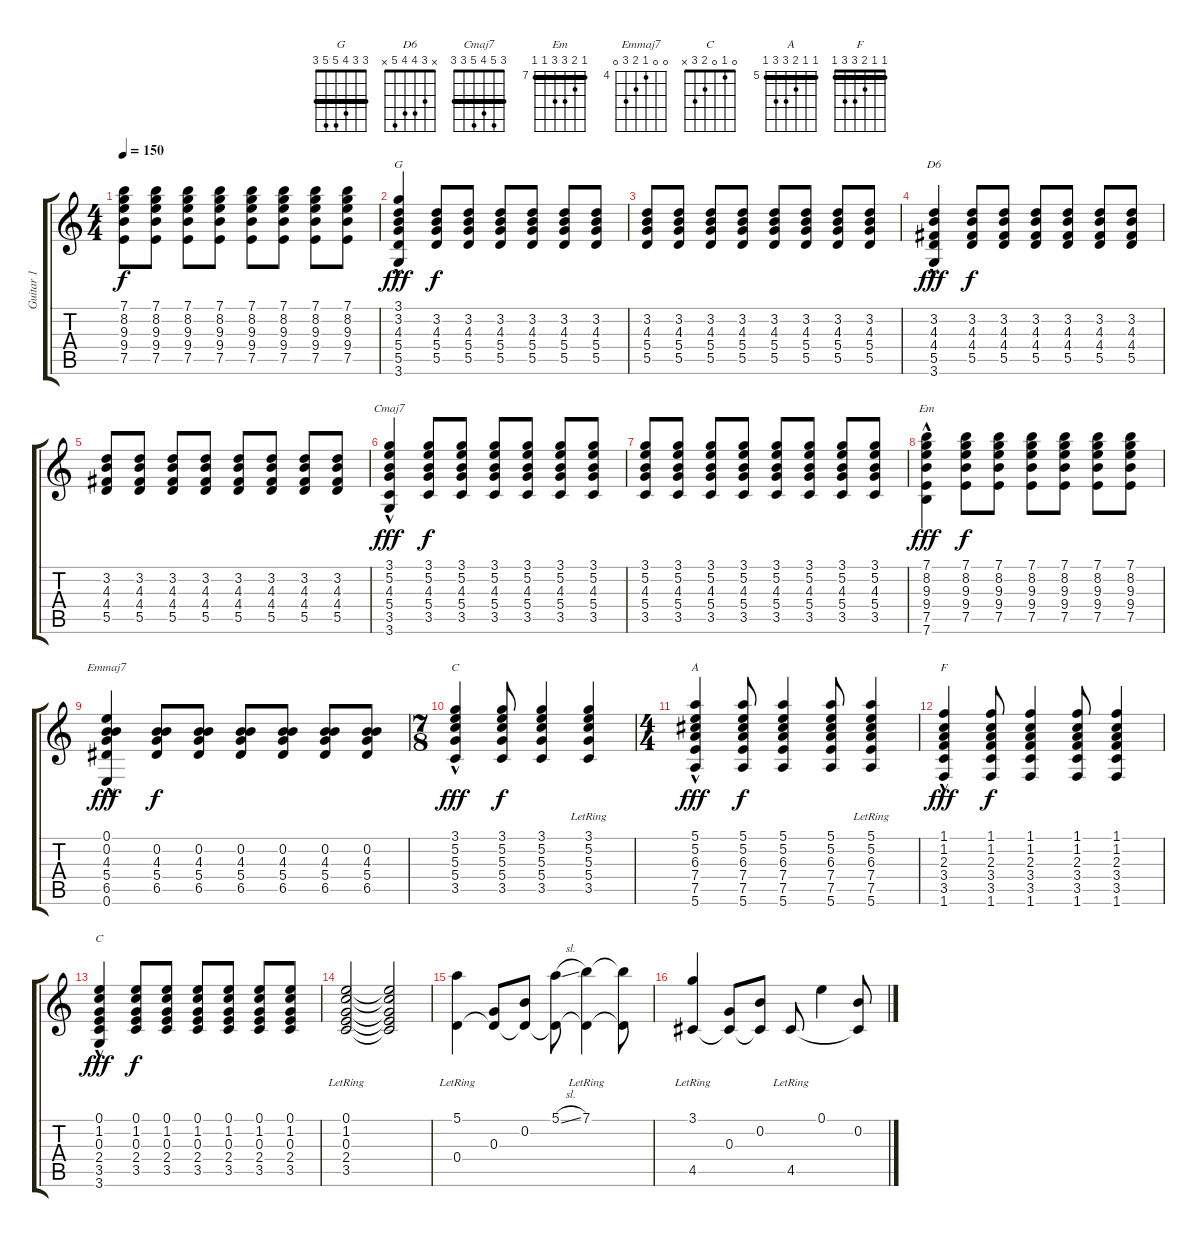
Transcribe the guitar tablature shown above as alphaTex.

\track ("Guitar 1" "Guitar 1") {instrument acousticguitarsteel}
\staff {score tabs}
\tuning (E4 B3 G3 D3 A2 E2) {hide}
\chord ("G" 3 3 4 5 5 3) {barre 3}
\chord ("D6" x 3 4 4 5 x)
\chord ("Cmaj7" 3 5 4 5 3 3) {barre 3}
\chord ("Em" 7 8 9 9 7 7) {firstfret 7 barre 7}
\chord ("Emmaj7" 0 0 4 5 6 0) {firstfret 4}
\chord ("C" 3 5 5 5 3 x) {barre 3}
\chord ("A" 5 5 6 7 7 5) {firstfret 5 barre 5}
\chord ("F" 1 1 2 3 3 1) {barre 1}
\chord ("C" 0 1 0 2 3 x)
\ts (4 4)
\tempo 150
\clef g2
\ks c
(7.1 8.2 9.3 9.4 7.5).8{dy f} (7.1 8.2 9.3 9.4 7.5).8 (7.1 8.2 9.3 9.4 7.5).8 (7.1 8.2 9.3 9.4 7.5).8 (7.1 8.2 9.3 9.4 7.5).8 (7.1 8.2 9.3 9.4 7.5).8 (7.1 8.2 9.3 9.4 7.5).8 (7.1 8.2 9.3 9.4 7.5).8 |
(3.1{hac} 3.2 4.3 5.4 5.5 3.6).4{ch "G" dy fff} (3.2 4.3 5.4 5.5).8{dy f} (3.2 4.3 5.4 5.5).8 (3.2 4.3 5.4 5.5).8 (3.2 4.3 5.4 5.5).8 (3.2 4.3 5.4 5.5).8 (3.2 4.3 5.4 5.5).8 |
(3.2 4.3 5.4 5.5).8 (3.2 4.3 5.4 5.5).8 (3.2 4.3 5.4 5.5).8 (3.2 4.3 5.4 5.5).8 (3.2 4.3 5.4 5.5).8 (3.2 4.3 5.4 5.5).8 (3.2 4.3 5.4 5.5).8 (3.2 4.3 5.4 5.5).8 |
(3.2 4.3 4.4{hac} 5.5 3.6).4{ch "D6" dy fff} (3.2 4.3 4.4 5.5).8{dy f} (3.2 4.3 4.4 5.5).8 (3.2 4.3 4.4 5.5).8 (3.2 4.3 4.4 5.5).8 (3.2 4.3 4.4 5.5).8 (3.2 4.3 4.4 5.5).8 |
(3.2 4.3 4.4 5.5).8 (3.2 4.3 4.4 5.5).8 (3.2 4.3 4.4 5.5).8 (3.2 4.3 4.4 5.5).8 (3.2 4.3 4.4 5.5).8 (3.2 4.3 4.4 5.5).8 (3.2 4.3 4.4 5.5).8 (3.2 4.3 4.4 5.5).8 |
(3.1 5.2 4.3 5.4{hac} 3.5 3.6).4{ch "Cmaj7" dy fff} (3.1 5.2 4.3 5.4 3.5).8{dy f} (3.1 5.2 4.3 5.4 3.5).8 (3.1 5.2 4.3 5.4 3.5).8 (3.1 5.2 4.3 5.4 3.5).8 (3.1 5.2 4.3 5.4 3.5).8 (3.1 5.2 4.3 5.4 3.5).8 |
(3.1 5.2 4.3 5.4 3.5).8 (3.1 5.2 4.3 5.4 3.5).8 (3.1 5.2 4.3 5.4 3.5).8 (3.1 5.2 4.3 5.4 3.5).8 (3.1 5.2 4.3 5.4 3.5).8 (3.1 5.2 4.3 5.4 3.5).8 (3.1 5.2 4.3 5.4 3.5).8 (3.1 5.2 4.3 5.4 3.5).8 |
(7.1 8.2 9.3 9.4{hac} 7.5 7.6).4{ch "Em" dy fff} (7.1 8.2 9.3 9.4 7.5).8{dy f} (7.1 8.2 9.3 9.4 7.5).8 (7.1 8.2 9.3 9.4 7.5).8 (7.1 8.2 9.3 9.4 7.5).8 (7.1 8.2 9.3 9.4 7.5).8 (7.1 8.2 9.3 9.4 7.5).8 |
(0.1 0.2 4.3 5.4 6.5 0.6{hac}).4{ch "Emmaj7" dy fff} (0.2 4.3 5.4 6.5).8{dy f} (0.2 4.3 5.4 6.5).8 (0.2 4.3 5.4 6.5).8 (0.2 4.3 5.4 6.5).8 (0.2 4.3 5.4 6.5).8 (0.2 4.3 5.4 6.5).8 |
\ts (7 8)
(3.1 5.2 5.3{hac} 5.4 3.5).4{ch "C" dy fff} (3.1 5.2 5.3 5.4 3.5).8{dy f} (3.1 5.2 5.3 5.4 3.5).4 (3.1 5.2 5.3{lr} 5.4 3.5).4 |
\ts (4 4)
(5.1 5.2 6.3 7.4 7.5 5.6{hac}).4{ch "A" dy fff} (5.1 5.2 6.3 7.4 7.5 5.6).8{dy f} (5.1 5.2 6.3 7.4 7.5 5.6).4 (5.1 5.2 6.3 7.4 7.5 5.6).8 (5.1 5.2{lr} 6.3 7.4 7.5 5.6).4 |
(1.1 1.2 2.3 3.4 3.5{hac} 1.6).4{ch "F" dy fff} (1.1 1.2 2.3 3.4 3.5 1.6).8{dy f} (1.1 1.2 2.3 3.4 3.5 1.6).4 (1.1 1.2 2.3 3.4 3.5 1.6).8 (1.1 1.2 2.3 3.4 3.5 1.6).4 |
(0.1 1.2 0.3 2.4 3.5{hac} 3.6).4{ch "C" dy fff} (0.1 1.2 0.3 2.4 3.5).8{dy f} (0.1 1.2 0.3 2.4 3.5).8 (0.1 1.2 0.3 2.4 3.5).8 (0.1 1.2 0.3 2.4 3.5).8 (0.1 1.2 0.3 2.4 3.5).8 (0.1 1.2 0.3 2.4 3.5).8 |
(0.1 1.2 0.3{lr} 2.4 3.5).2 (0.1{t} 1.2{t} 0.3{t} 2.4{t} 3.5{t}).2 |
(5.1 0.4{lr}).4 (0.3 0.4{t}).8 (0.2 0.4{t}).8 (5.1{sl} 0.4{t}).8 (7.1{lr} 0.4{t}).4 (7.1{t} 0.4{t}).8 |
(3.1 4.5{lr}).4 (0.3 4.5{t}).8 (0.2 4.5{t}).8 4.5{lr}.8 0.1.4 (0.2 4.5{t}).8
